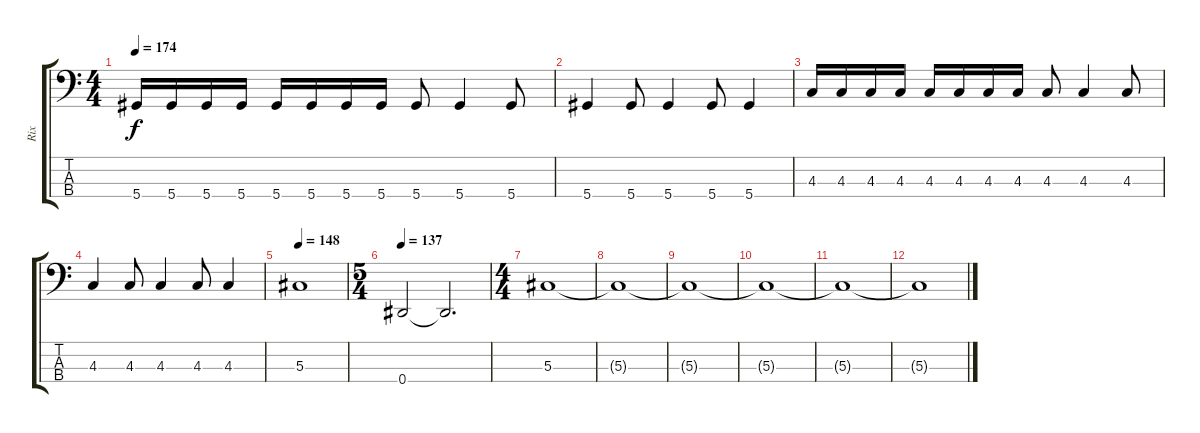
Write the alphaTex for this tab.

\track ("Rix" "Rix") {instrument electricbasspick}
\staff {score tabs}
\tuning (Gb2 Db2 Ab1 Eb1) {hide}
\ts (4 4)
\tempo 174
\clef f4
\ks c
5.4.16{dy f} 5.4.16 5.4.16 5.4.16 5.4.16 5.4.16 5.4.16 5.4.16 5.4.8 5.4.4 5.4.8 |
5.4.4 5.4.8 5.4.4 5.4.8 5.4.4 |
4.3.16 4.3.16 4.3.16 4.3.16 4.3.16 4.3.16 4.3.16 4.3.16 4.3.8 4.3.4 4.3.8 |
4.3.4 4.3.8 4.3.4 4.3.8 4.3.4 |
\tempo 148
5.3.1 |
\ts (5 4)
\tempo 137
0.4.2 0.4{t}.2{d} |
\ts (4 4)
5.3.1 |
5.3{t}.1 |
5.3{t}.1 |
5.3{t}.1 |
5.3{t}.1 |
5.3{t}.1
